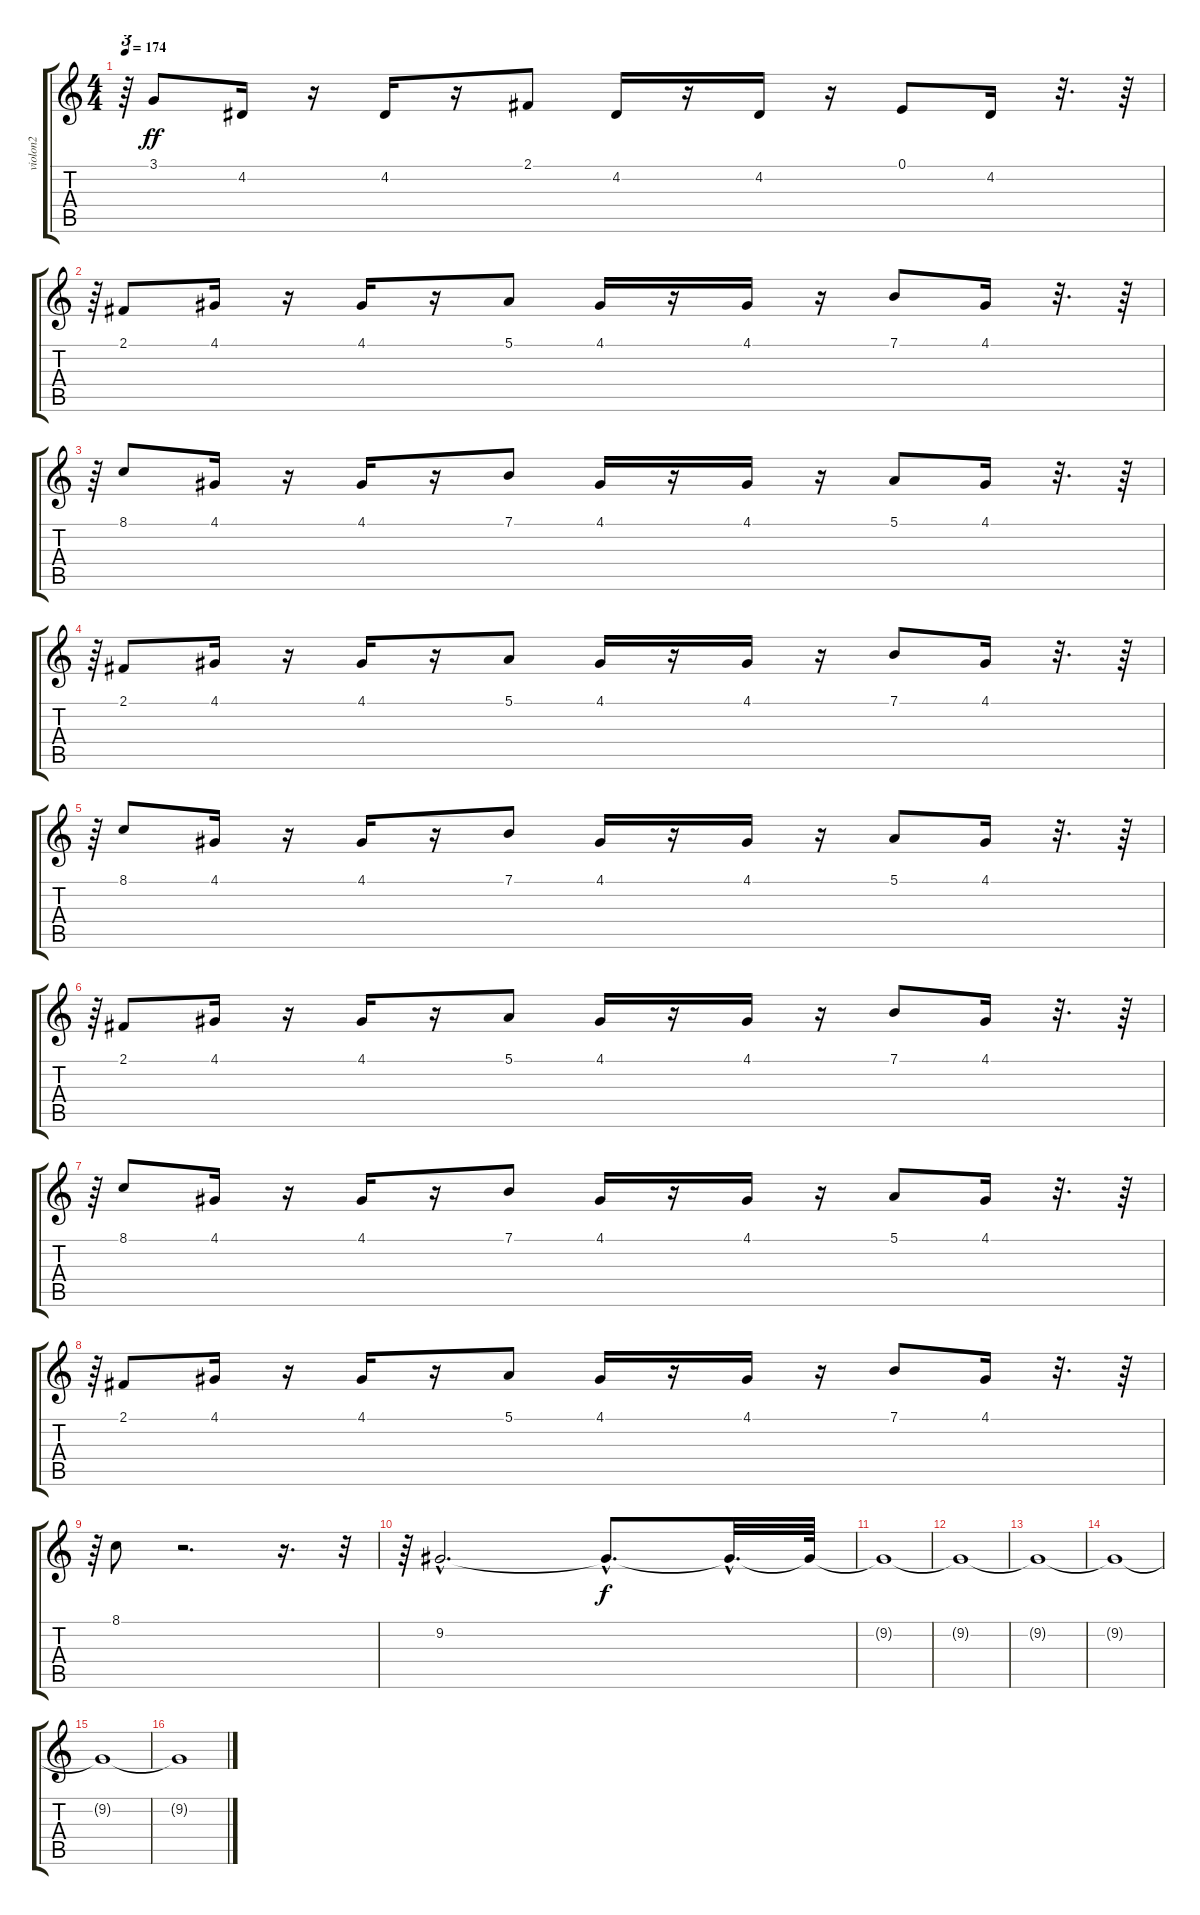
\track ("violon2" "violon2") {instrument stringensemble1}
\staff {score tabs}
\tuning (E4 B3 G3 D3 A2 E2) {hide}
\ts (4 4)
\tempo 174
\clef g2
\ks c
r.64{tu (3 2) dy ff} 3.1.8 4.2.16 r.16 4.2.16 r.16 2.1.8 4.2.16 r.16 4.2.16 r.16 0.1.8 4.2.16 r.32{d} r.64 |
r.64{tu (3 2)} 2.1.8 4.1.16 r.16 4.1.16 r.16 5.1.8 4.1.16 r.16 4.1.16 r.16 7.1.8 4.1.16 r.32{d} r.64 |
r.64{tu (3 2)} 8.1.8 4.1.16 r.16 4.1.16 r.16 7.1.8 4.1.16 r.16 4.1.16 r.16 5.1.8 4.1.16 r.32{d} r.64 |
r.64{tu (3 2)} 2.1.8 4.1.16 r.16 4.1.16 r.16 5.1.8 4.1.16 r.16 4.1.16 r.16 7.1.8 4.1.16 r.32{d} r.64 |
r.64{tu (3 2)} 8.1.8 4.1.16 r.16 4.1.16 r.16 7.1.8 4.1.16 r.16 4.1.16 r.16 5.1.8 4.1.16 r.32{d} r.64 |
r.64{tu (3 2)} 2.1.8 4.1.16 r.16 4.1.16 r.16 5.1.8 4.1.16 r.16 4.1.16 r.16 7.1.8 4.1.16 r.32{d} r.64 |
r.64{tu (3 2)} 8.1.8 4.1.16 r.16 4.1.16 r.16 7.1.8 4.1.16 r.16 4.1.16 r.16 5.1.8 4.1.16 r.32{d} r.64 |
r.64{tu (3 2)} 2.1.8 4.1.16 r.16 4.1.16 r.16 5.1.8 4.1.16 r.16 4.1.16 r.16 7.1.8 4.1.16 r.32{d} r.64 |
r.64{tu (3 2)} 8.1.8 r.2{d} r.16{d} r.32{tu (3 2)} |
r.64{tu (3 2)} 9.2{hac}.2{d} 9.2{hac t}.8{d dy f} 9.2{hac t}.32{d} 9.2{t}.64 |
9.2{t}.1 |
9.2{t}.1 |
9.2{t}.1 |
9.2{t}.1 |
9.2{t}.1 |
9.2{t}.1
